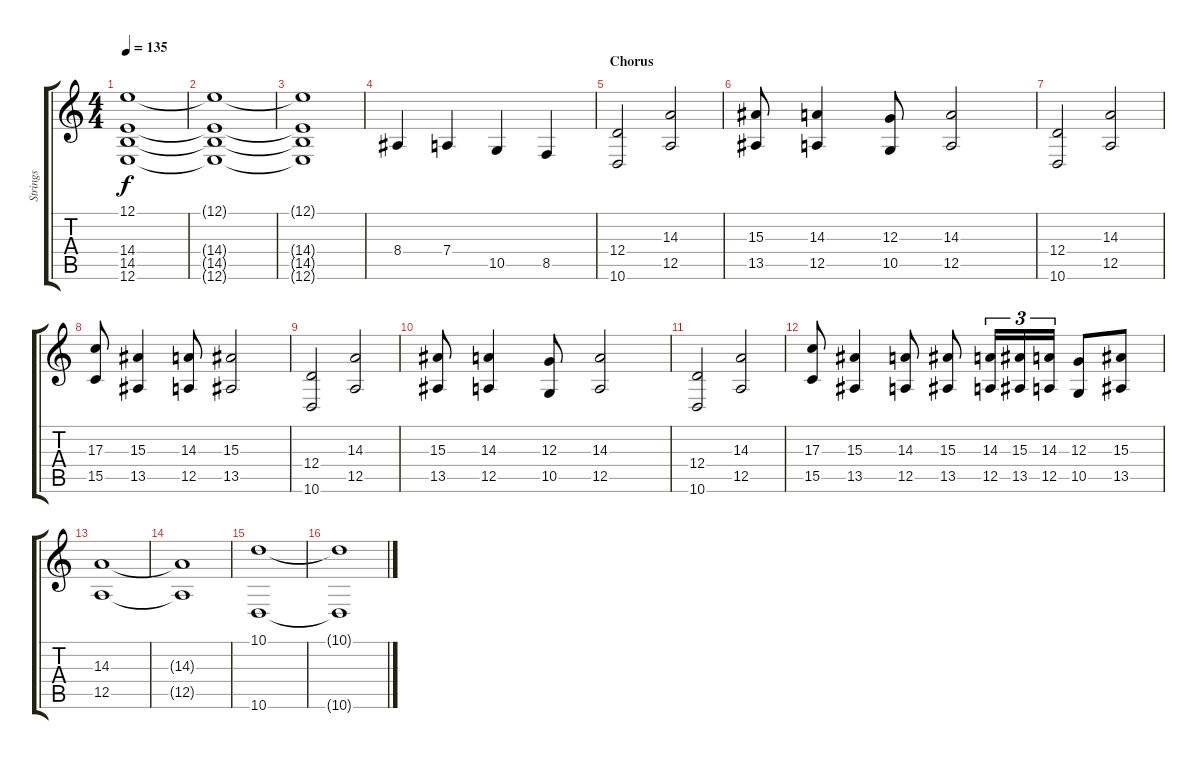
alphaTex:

\track ("Strings" "Strings") {instrument stringensemble1}
\staff {score tabs}
\tuning (E4 B3 G3 D3 A2 E2) {hide}
\ts (4 4)
\tempo 135
\clef g2
\ks c
(12.1{t} 14.4{t} 14.5{t} 12.6{t}).1{dy f} |
(12.1{t} 14.4{t} 14.5{t} 12.6{t}).1 |
(12.1{t} 14.4{t} 14.5{t} 12.6{t}).1 |
8.4.4 7.4.4 10.5.4 8.5.4 |
\section ("" "Chorus")
(12.4 10.6).2 (14.3 12.5).2 |
(15.3 13.5).8 (14.3 12.5).4 (12.3 10.5).8 (14.3 12.5).2 |
(12.4 10.6).2 (14.3 12.5).2 |
(17.3 15.5).8 (15.3 13.5).4 (14.3 12.5).8 (15.3 13.5).2 |
(12.4 10.6).2 (14.3 12.5).2 |
(15.3 13.5).8 (14.3 12.5).4 (12.3 10.5).8 (14.3 12.5).2 |
(12.4 10.6).2 (14.3 12.5).2 |
(17.3 15.5).8 (15.3 13.5).4 (14.3 12.5).8 (15.3 13.5).8 (14.3 12.5).16{tu (3 2)} (15.3 13.5).16{tu (3 2)} (14.3 12.5).16{tu (3 2)} (12.3 10.5).8 (15.3 13.5).8 |
(14.3 12.5).1 |
(14.3{t} 12.5{t}).1 |
(10.1 10.6).1 |
(10.1{t} 10.6{t}).1
